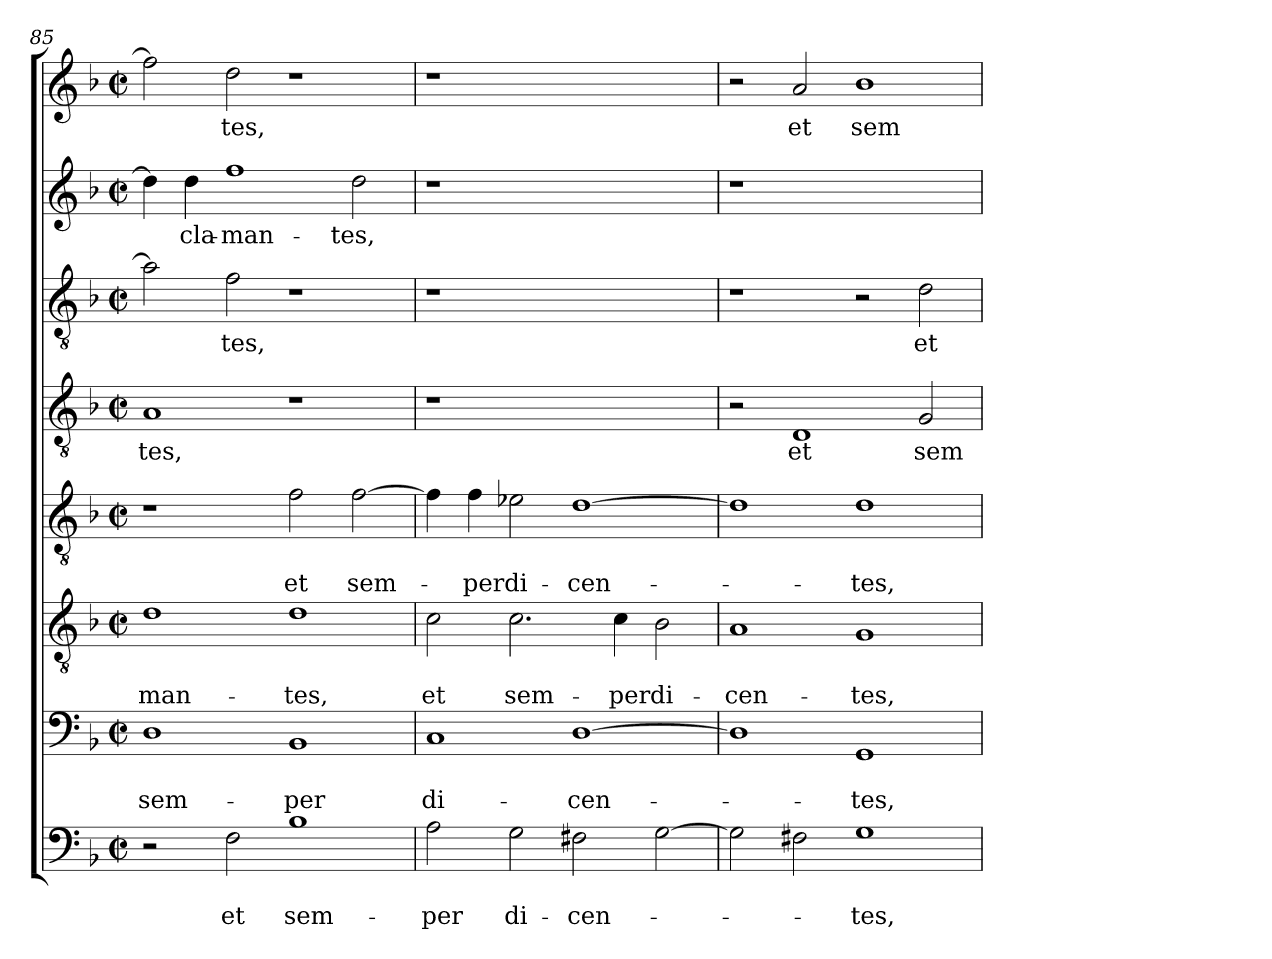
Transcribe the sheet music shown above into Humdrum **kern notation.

**kern	**text	**text	**kern	**text	**text	**kern	**text	**text	**kern	**text	**text	**kern	**text	**kern	**text	**kern	**text	**kern	**text
*part8	*part8	*part8	*part7	*part7	*part7	*part6	*part6	*part6	*part5	*part5	*part5	*part4	*part4	*part3	*part3	*part2	*part2	*part1	*part1
*staff8	*staff8	*staff8	*staff7	*staff7	*staff7	*staff6	*staff6	*staff6	*staff5	*staff5	*staff5	*staff4	*staff4	*staff3	*staff3	*staff2	*staff2	*staff1	*staff1
*clefF4	*	*	*clefF4	*	*	*clefGv2	*	*	*clefGv2	*	*	*clefGv2	*	*clefGv2	*	*clefG2	*	*clefG2	*
*k[b-]	*	*	*k[b-]	*	*	*k[b-]	*	*	*k[b-]	*	*	*k[b-]	*	*k[b-]	*	*k[b-]	*	*k[b-]	*
*F:	*	*	*F:	*	*	*F:	*	*	*F:	*	*	*F:	*	*F:	*	*F:	*	*F:	*
*M2/2	*	*	*M2/2	*	*	*M2/2	*	*	*M2/2	*	*	*M2/2	*	*M2/2	*	*M2/2	*	*M2/2	*
*met(c|)	*	*	*met(c|)	*	*	*met(c|)	*	*	*met(c|)	*	*	*met(c|)	*	*met(c|)	*	*met(c|)	*	*met(c|)	*
=85	=85	=85	=85	=85	=85	=85	=85	=85	=85	=85	=85	=85	=85	=85	=85	=85	=85	=85	=85
!	!	!	!	!	!LO:LY:b	!	!	!LO:LY:b	!	!	!	!	!LO:LY:b	!	!	!	!	!	!
2r	.	.	1D	.	sem-	1d	.	-man-	1r	.	.	1A	-tes,	2a\]	.	4dd\]	.	2ff\]	.
!	!	!	!	!	!	!	!	!	!	!	!	!	!	!	!	!	!LO:LY:b	!	!
.	.	.	.	.	.	.	.	.	.	.	.	.	.	.	.	4dd\	-cla-	.	.
!	!	!LO:LY:b	!	!	!	!	!	!	!	!	!	!	!	!	!LO:LY:b	!	!LO:LY:b	!	!LO:LY:b
2F\	.	et	.	.	.	.	.	.	.	.	.	.	.	2f\	-tes,	1ff	-man-	2dd\	-tes,
!	!	!LO:LY:b	!	!	!LO:LY:b	!	!	!LO:LY:b	!	!	!LO:LY:b	!	!	!	!	!	!	!	!
1B-	.	sem-	1BB-	.	-per	1d	.	-tes,	2f\	.	et	1r	.	1r	.	.	.	1r	.
!	!	!	!	!	!	!	!	!	!	!	!LO:LY:b	!	!	!	!	!	!LO:LY:b	!	!
.	.	.	.	.	.	.	.	.	[2f\	.	sem-	.	.	.	.	2dd\	-tes,	.	.
=86	=86	=86	=86	=86	=86	=86	=86	=86	=86	=86	=86	=86	=86	=86	=86	=86	=86	=86	=86
!	!	!LO:LY:b	!	!	!LO:LY:b	!	!	!LO:LY:b	!	!	!	!	!	!	!	!	!	!	!
2A\	.	-per	1C	.	di-	2c\	.	et	4f\]	.	.	1r	.	1r	.	1r	.	1r	.
!	!	!	!	!	!	!	!	!	!	!	!LO:LY:b	!	!	!	!	!	!	!	!
.	.	.	.	.	.	.	.	.	4f\	.	-per	.	.	.	.	.	.	.	.
!	!	!LO:LY:b	!	!	!	!	!	!LO:LY:b	!	!	!LO:LY:b	!	!	!	!	!	!	!	!
2G\	.	di-	.	.	.	2.c\	.	sem-	2e-X\	.	di-	.	.	.	.	.	.	.	.
!	!	!LO:LY:b	!	!	!LO:LY:b	!	!	!	!	!	!LO:LY:b	!	!	!	!	!	!	!	!
2F#X\	.	-cen-	[1D	.	-cen-	.	.	.	[1d	.	-cen-	1ryy	.	1ryy	.	1ryy	.	1ryy	.
!	!	!	!	!	!	!	!	!LO:LY:b	!	!	!	!	!	!	!	!	!	!	!
.	.	.	.	.	.	4c\	.	-per	.	.	.	.	.	.	.	.	.	.	.
!	!	!	!	!	!	!	!	!LO:LY:b	!	!	!	!	!	!	!	!	!	!	!
[2G\	.	.	.	.	.	2B-\	.	di-	.	.	.	.	.	.	.	.	.	.	.
=87	=87	=87	=87	=87	=87	=87	=87	=87	=87	=87	=87	=87	=87	=87	=87	=87	=87	=87	=87
!	!	!	!	!	!	!	!	!LO:LY:b	!	!	!	!	!	!	!	!	!	!	!
2G\]	.	.	1D]	.	.	1A	.	-cen-	1d]	.	.	2r	.	1r	.	1r	.	2r	.
!	!	!	!	!	!	!	!	!	!	!	!	!	!LO:LY:b	!	!	!	!	!	!LO:LY:b
2F#X\	.	.	.	.	.	.	.	.	.	.	.	1D	et	.	.	.	.	2a/	et
!	!	!LO:LY:b	!	!	!LO:LY:b	!	!	!LO:LY:b	!	!	!LO:LY:b	!	!	!	!	!	!	!	!LO:LY:b
1G	.	-tes,	1GG	.	-tes,	1G	.	-tes,	1d	.	-tes,	.	.	2r	.	1ryy	.	1b-	sem-
!	!	!	!	!	!	!	!	!	!	!	!	!	!LO:LY:b	!	!LO:LY:b	!	!	!	!
.	.	.	.	.	.	.	.	.	.	.	.	2G/	sem-	2d\	et	.	.	.	.
=	=	=	=	=	=	=	=	=	=	=	=	=	=	=	=	=	=	=	=
*-	*-	*-	*-	*-	*-	*-	*-	*-	*-	*-	*-	*-	*-	*-	*-	*-	*-	*-	*-
